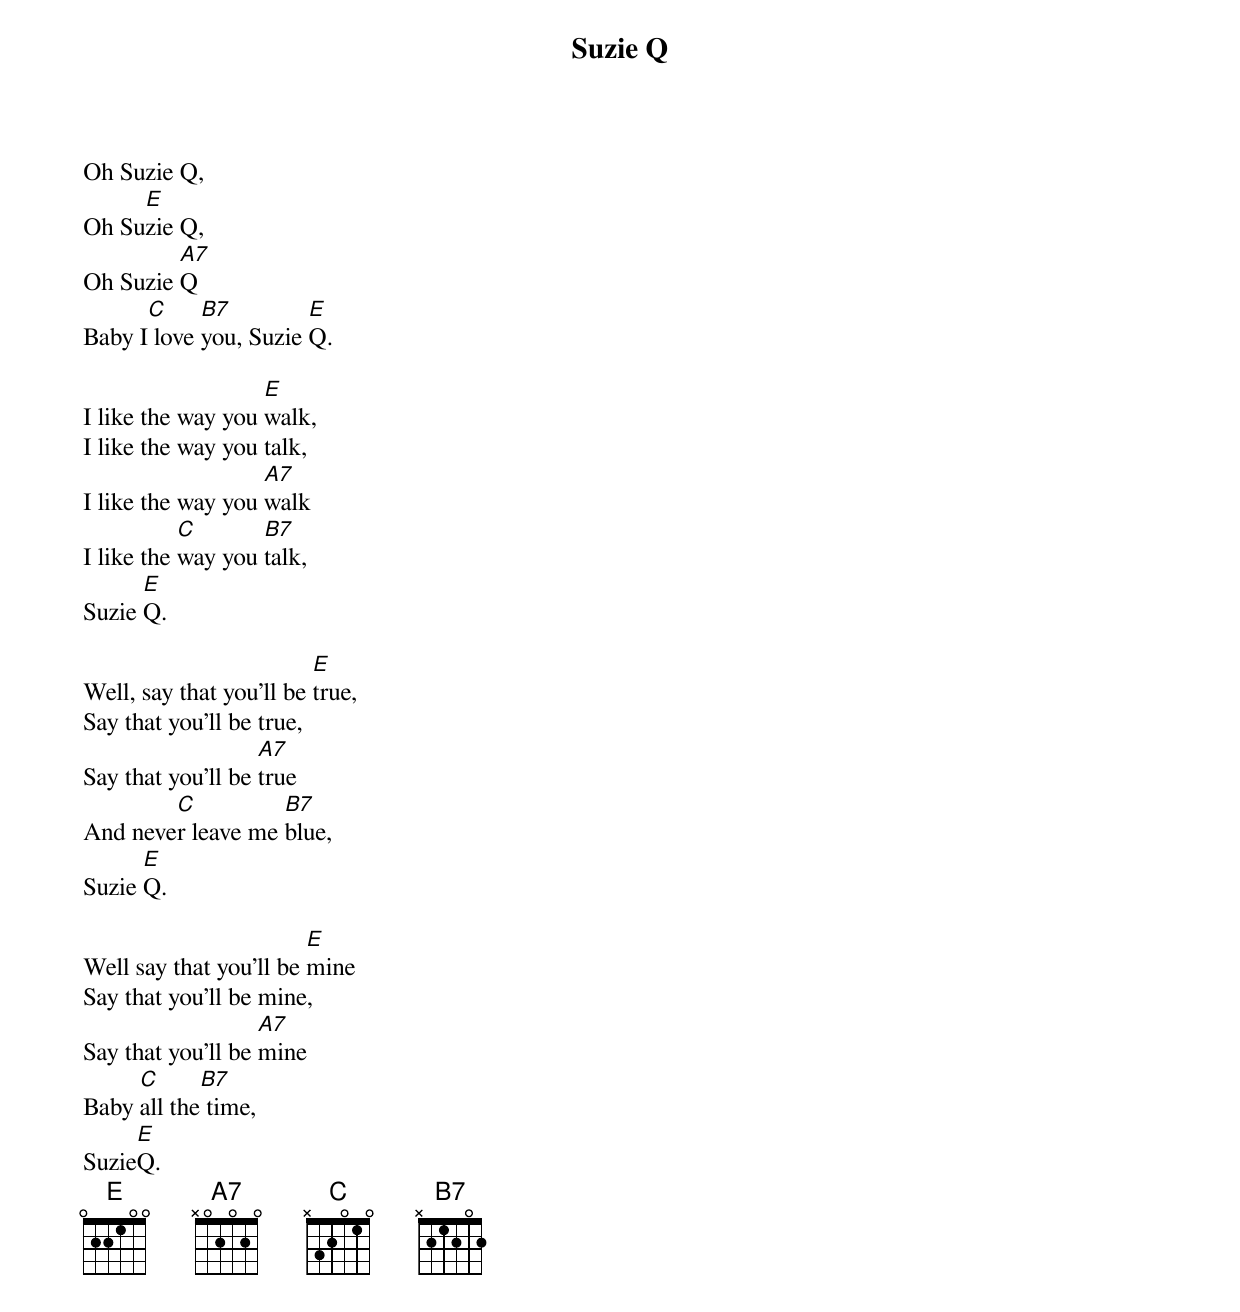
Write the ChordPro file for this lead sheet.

{title:Suzie Q}

Oh Suzie Q,
Oh Su[E]zie Q,
Oh Suzie [A7]Q
Baby I[C] love [B7]you, Suzie [E]Q.

I like the way you [E]walk,
I like the way you talk,
I like the way you [A7]walk
I like the [C]way you [B7]talk,
Suzie [E]Q.

Well, say that you'll be [E]true,
Say that you'll be true,
Say that you'll be [A7]true
And neve[C]r leave me [B7]blue,
Suzie [E]Q.

Well say that you'll be [E]mine
Say that you'll be mine,
Say that you'll be [A7]mine
Baby [C]all the[B7] time,
Suzie[E]Q.
